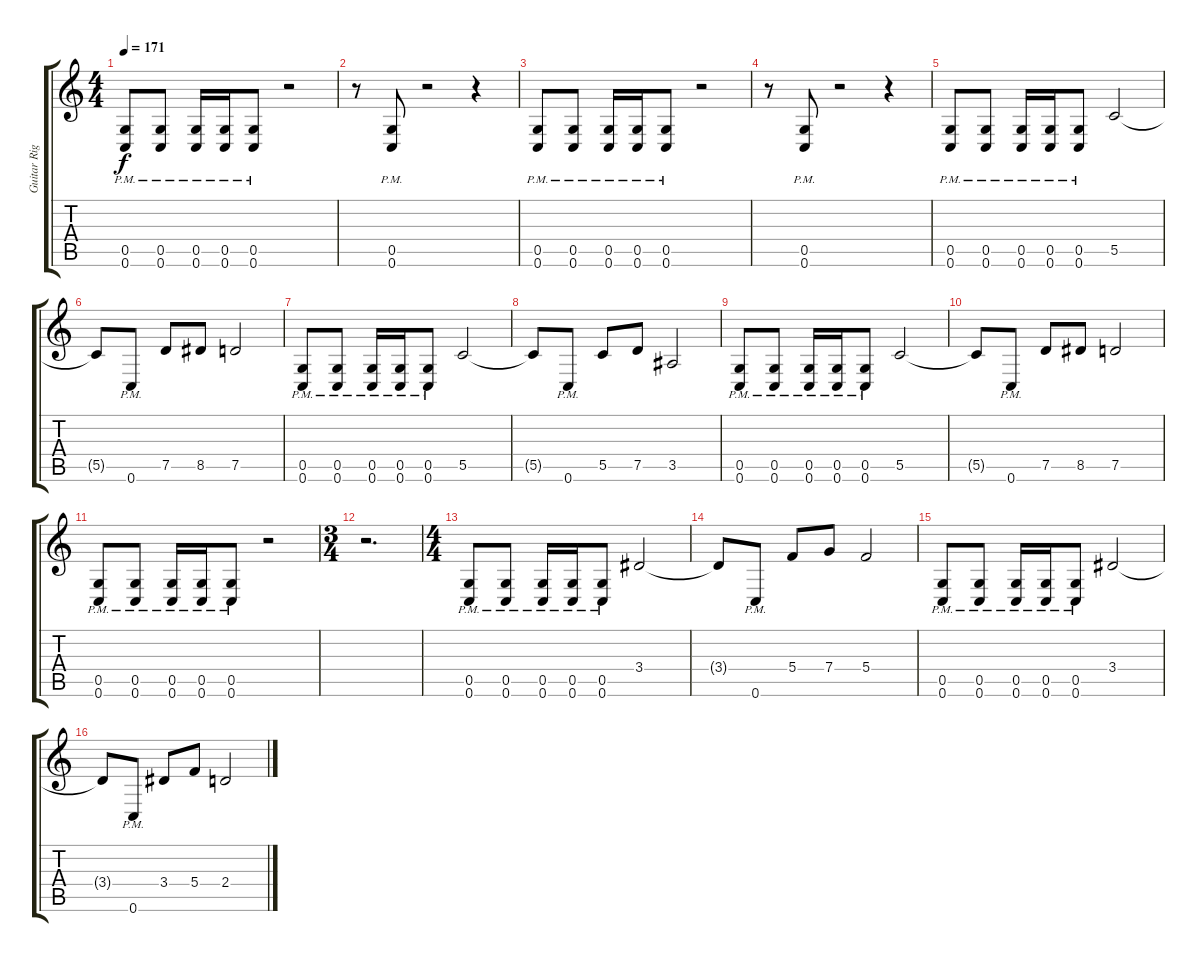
\track ("Guitar Right" "Guitar Rig") {instrument overdrivenguitar}
\staff {score tabs}
\tuning (D4 A3 F3 C3 G2 C2) {hide}
\ts (4 4)
\tempo 171
\clef g2
\ks c
(0.5{pm} 0.6{pm}).8{dy f instrument overdrivenguitar} (0.5{pm} 0.6{pm}).8 (0.5{pm} 0.6{pm}).16 (0.5{pm} 0.6{pm}).16 (0.5{pm} 0.6{pm}).8 r.2 |
r.8 (0.5{pm} 0.6{pm}).8 r.2 r.4 |
(0.5{pm} 0.6{pm}).8 (0.5{pm} 0.6{pm}).8 (0.5{pm} 0.6{pm}).16 (0.5{pm} 0.6{pm}).16 (0.5{pm} 0.6{pm}).8 r.2 |
r.8 (0.5{pm} 0.6{pm}).8 r.2 r.4 |
(0.5{pm} 0.6{pm}).8 (0.5{pm} 0.6{pm}).8 (0.5{pm} 0.6{pm}).16 (0.5{pm} 0.6{pm}).16 (0.5{pm} 0.6{pm}).8 5.5.2 |
5.5{t}.8 0.6{pm}.8 7.5.8 8.5.8 7.5.2 |
(0.5{pm} 0.6{pm}).8 (0.5{pm} 0.6{pm}).8 (0.5{pm} 0.6{pm}).16 (0.5{pm} 0.6{pm}).16 (0.5{pm} 0.6{pm}).8 5.5.2 |
5.5{t}.8 0.6{pm}.8 5.5.8 7.5.8 3.5.2 |
(0.5{pm} 0.6{pm}).8 (0.5{pm} 0.6{pm}).8 (0.5{pm} 0.6{pm}).16 (0.5{pm} 0.6{pm}).16 (0.5{pm} 0.6{pm}).8 5.5.2 |
5.5{t}.8 0.6{pm}.8 7.5.8 8.5.8 7.5.2 |
(0.5{pm} 0.6{pm}).8 (0.5{pm} 0.6{pm}).8 (0.5{pm} 0.6{pm}).16 (0.5{pm} 0.6{pm}).16 (0.5{pm} 0.6{pm}).8 r.2 |
\ts (3 4)
r.2{d} |
\ts (4 4)
(0.5{pm} 0.6{pm}).8 (0.5{pm} 0.6{pm}).8 (0.5{pm} 0.6{pm}).16 (0.5{pm} 0.6{pm}).16 (0.5{pm} 0.6{pm}).8 3.4.2 |
3.4{t}.8 0.6{pm}.8 5.4.8 7.4.8 5.4.2 |
(0.5{pm} 0.6{pm}).8 (0.5{pm} 0.6{pm}).8 (0.5{pm} 0.6{pm}).16 (0.5{pm} 0.6{pm}).16 (0.5{pm} 0.6{pm}).8 3.4.2 |
3.4{t}.8 0.6{pm}.8 3.4.8 5.4.8 2.4.2
